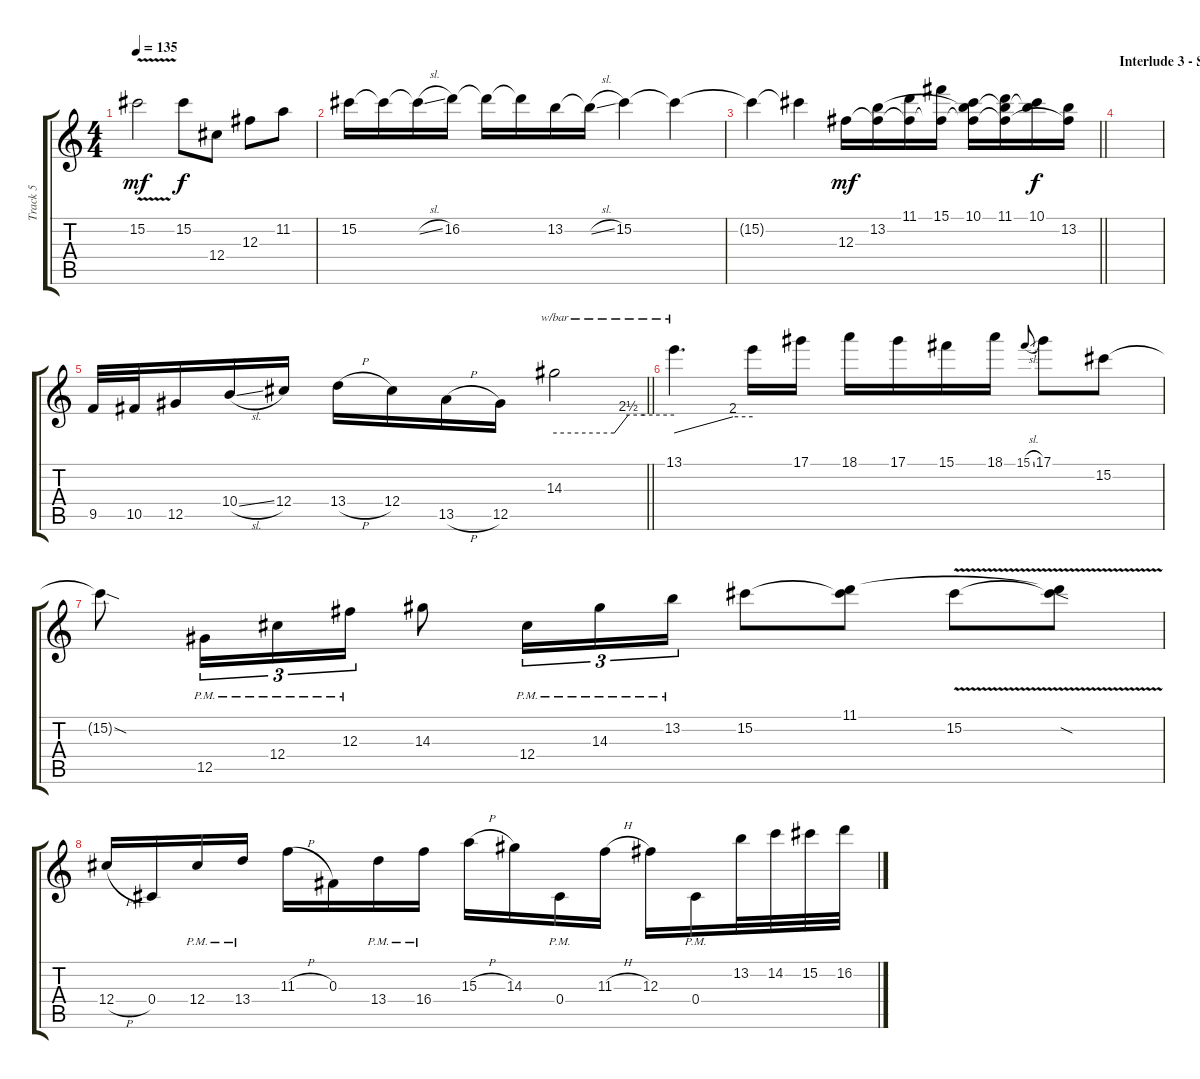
\track ("Track 5" "Track 5") {instrument electricguitarclean}
\staff {score tabs}
\tuning (Eb4 Bb3 Gb3 Db3 Ab2 Db2) {hide}
\ts (4 4)
\tempo 135
\clef g2
\ks c
15.2{v t}.2{dy mf} 15.2.8{dy f} 12.4.8 12.3.8 11.2.8 |
15.2.16 15.2{t}.16 15.2{sl t}.16 16.2.16 16.2{t}.16 16.2{t}.16 13.2.16 13.2{sl t}.16 15.2.4 15.2{t}.4 |
\barLineRight lightlight
15.2{t}.4 15.2{t}.4 12.3.16{dy mf} (13.2 12.3{t}).16 (11.1 12.3{t}).16 (15.1 12.3{t}).16 (10.1 13.2{t} 12.3{t}).16 (11.1 13.2{t} 12.3{t}).16 (10.1 13.2{t}).16{dy f} (13.2 12.3{t}).16 |
\section ("" "Interlude 3 - Solo")
|
\barLineRight lightlight
9.5.32 10.5.32 12.5.16 10.4{sl}.16 12.4.16 13.4{h}.16 12.4.16 13.5{h}.16 12.5.16 14.3.2{tbe (custom default 0 0 30 0 37 10 45 10 60 10)} |
13.1.4{d tbe (custom default 0 0 45 8 60 8)} 13.1{t}.16 17.1.16 18.1.16 17.1.16 15.1.16 18.1.16 15.1{sl}.8{gr onbeat} 17.1.8 15.2.8 |
15.2{sod t}.8 12.5{pm}.16{tu (3 2)} 12.4{pm}.16{tu (3 2)} 12.3{pm}.16{tu (3 2)} 14.3.8 12.4{pm}.16{tu (3 2)} 14.3{pm}.16{tu (3 2)} 13.2{pm}.16{tu (3 2)} 15.2.8 (11.1 15.2{t}).8 15.2{v}.8 (11.1{t} 15.2{sod t}).8 |
12.4{h}.16 0.4.16 12.4{pm}.16 13.4{pm}.16 11.3{h}.16 0.3.16 13.4{pm}.16 16.4{pm}.16 15.3{h}.16 14.3.16 0.4{pm}.16 11.3{h}.16 12.3.16 0.4{pm}.16 13.2.32 14.2.32 15.2.32 16.2.32
